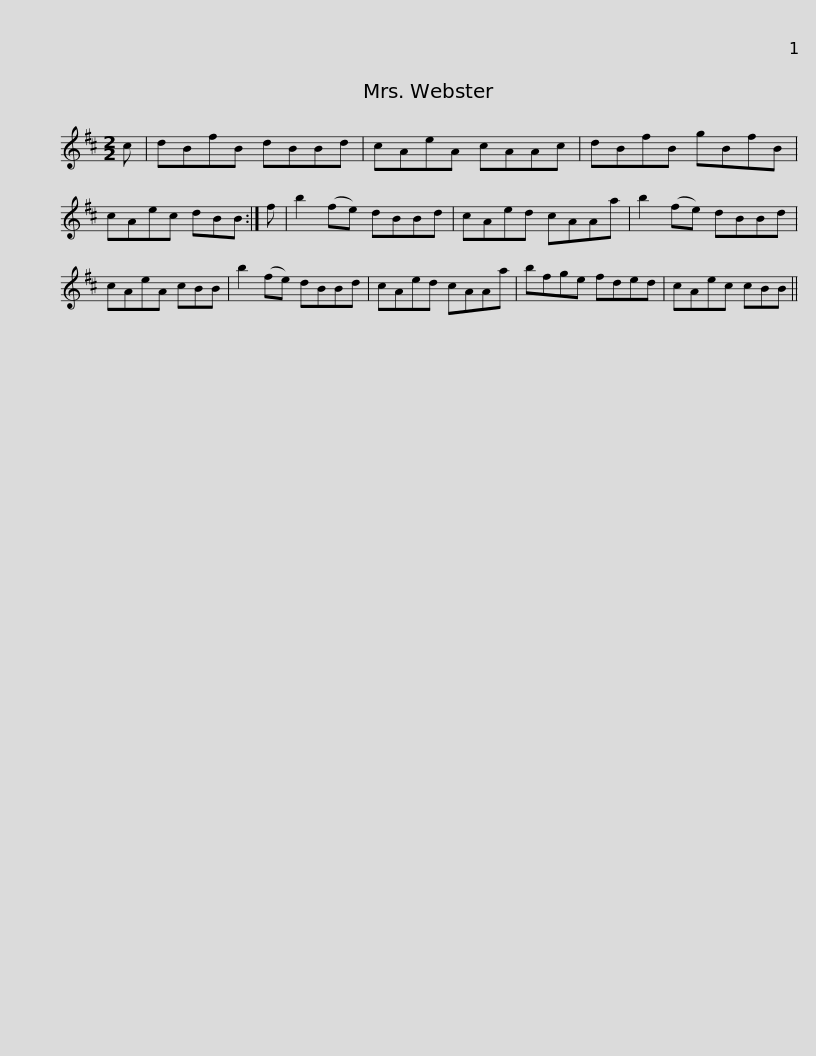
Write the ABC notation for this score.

X:1
L:1/8
M:2/2
I:linebreak $
K:Bmin
V:1 treble
V:1
 c | dBfB dBBd | cAeA cAAc | dBfB gBfB | cAec dBB :| %5
 f | b2 (fe) dBBd |$ cAed cAAa | b2 (fe) dBBd | cAeA cBB | %10
 b2 (fe) dBBd | cAed cAAa | bfge fded |$ cAec cBB || %14
